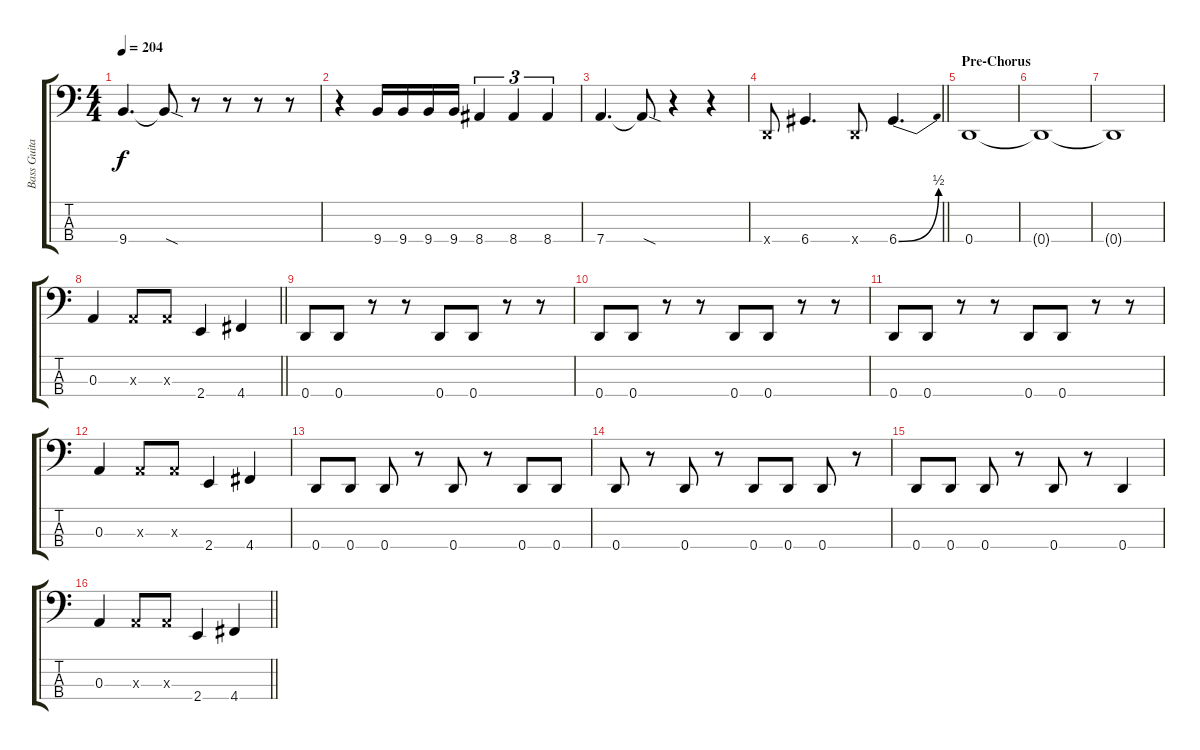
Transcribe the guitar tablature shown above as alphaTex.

\track ("Bass Guitar" "Bass Guita") {instrument electricbasspick}
\staff {score tabs}
\tuning (G2 D2 A1 D1) {hide}
\ts (4 4)
\tempo 204
\clef f4
\ks c
9.4.4{d dy f} 9.4{sod t}.8 r.8 r.8 r.8 r.8 |
r.4 9.4.16 9.4.16 9.4.16 9.4.16 8.4.4{tu (3 2)} 8.4.4{tu (3 2)} 8.4.4{tu (3 2)} |
7.4.4{d} 7.4{sod t}.8 r.4 r.4 |
\barLineRight lightlight
0.4{x}.8 6.4.4{d} 0.4{x}.8 6.4{be (bend 0 0 60 2)}.4{d} |
\section ("" "Pre-Chorus")
0.4.1 |
0.4{t}.1 |
0.4{t}.1 |
\barLineRight lightlight
0.3.4 0.3{x}.8 0.3{x}.8 2.4.4 4.4.4 |
\section ("" "")
0.4.8 0.4.8 r.8 r.8 0.4.8 0.4.8 r.8 r.8 |
0.4.8 0.4.8 r.8 r.8 0.4.8 0.4.8 r.8 r.8 |
0.4.8 0.4.8 r.8 r.8 0.4.8 0.4.8 r.8 r.8 |
0.3.4 0.3{x}.8 0.3{x}.8 2.4.4 4.4.4 |
0.4.8 0.4.8 0.4.8 r.8 0.4.8 r.8 0.4.8 0.4.8 |
0.4.8 r.8 0.4.8 r.8 0.4.8 0.4.8 0.4.8 r.8 |
0.4.8 0.4.8 0.4.8 r.8 0.4.8 r.8 0.4.4 |
\barLineRight lightlight
0.3.4 0.3{x}.8 0.3{x}.8 2.4.4 4.4.4
